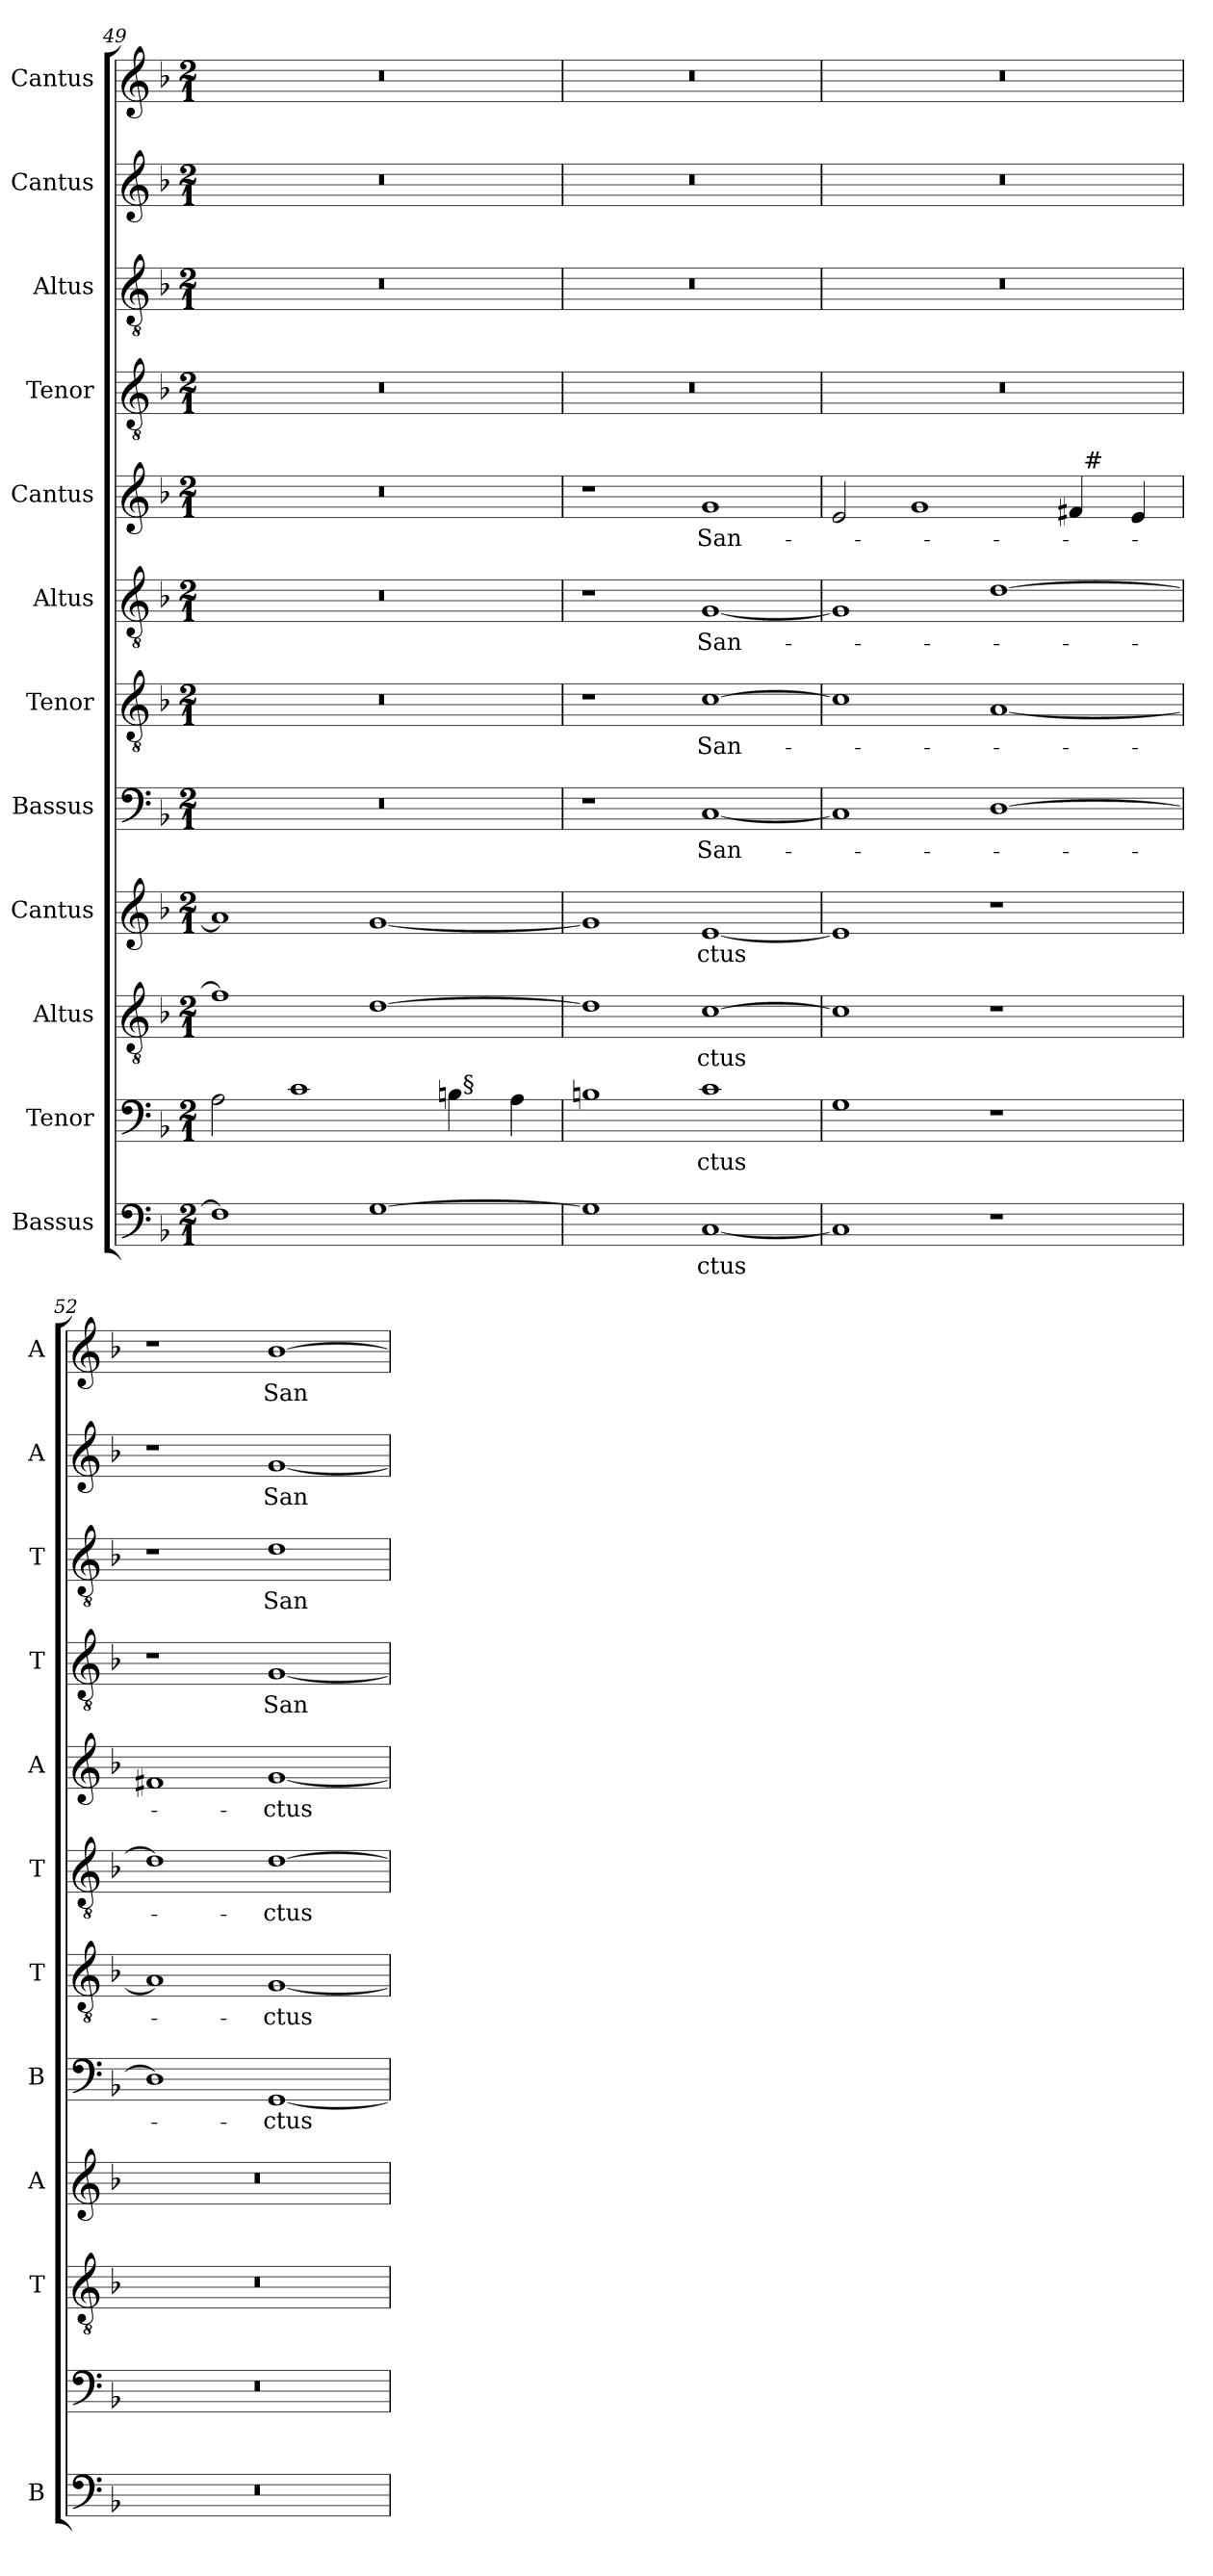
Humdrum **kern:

**kern	**text	**kern	**text	**kern	**text	**kern	**text	**kern	**text	**kern	**text	**kern	**text	**kern	**text	**kern	**text	**kern	**text	**kern	**text	**kern	**text
*part12	*part12	*part11	*part11	*part10	*part10	*part9	*part9	*part8	*part8	*part7	*part7	*part6	*part6	*part5	*part5	*part4	*part4	*part3	*part3	*part2	*part2	*part1	*part1
*staff12	*staff12	*staff11	*staff11	*staff10	*staff10	*staff9	*staff9	*staff8	*staff8	*staff7	*staff7	*staff6	*staff6	*staff5	*staff5	*staff4	*staff4	*staff3	*staff3	*staff2	*staff2	*staff1	*staff1
*I"Bassus	*	*I"Tenor	*	*I"Altus	*	*I"Cantus	*	*I"Bassus	*	*I"Tenor	*	*I"Altus	*	*I"Cantus	*	*I"Tenor	*	*I"Altus	*	*I"Cantus	*	*I"Cantus	*
*I'B	*	*	*	*I'T	*	*I'A	*	*I'B	*	*I'T	*	*I'T	*	*I'A	*	*I'T	*	*I'T	*	*I'A	*	*I'A	*
*clefF4	*	*clefF4	*	*clefGv2	*	*clefG2	*	*clefF4	*	*clefGv2	*	*clefGv2	*	*clefG2	*	*clefGv2	*	*clefGv2	*	*clefG2	*	*clefG2	*
*	*	*	*	*ITrd7c12	*	*	*	*	*	*ITrd7c12	*	*ITrd7c12	*	*	*	*ITrd7c12	*	*ITrd7c12	*	*	*	*	*
*k[b-]	*	*k[b-]	*	*k[b-]	*	*k[b-]	*	*k[b-]	*	*k[b-]	*	*k[b-]	*	*k[b-]	*	*k[b-]	*	*k[b-]	*	*k[b-]	*	*k[b-]	*
*F:	*	*F:	*	*F:	*	*F:	*	*F:	*	*F:	*	*F:	*	*F:	*	*F:	*	*F:	*	*F:	*	*F:	*
*M2/1	*	*M2/1	*	*M2/1	*	*M2/1	*	*M2/1	*	*M2/1	*	*M2/1	*	*M2/1	*	*M2/1	*	*M2/1	*	*M2/1	*	*M2/1	*
=49	=49	=49	=49	=49	=49	=49	=49	=49	=49	=49	=49	=49	=49	=49	=49	=49	=49	=49	=49	=49	=49	=49	=49
!	!	!	!	!	!	!	!	!LO:N:vis=1	!	!LO:N:vis=1	!	!LO:N:vis=1	!	!LO:N:vis=1	!	!LO:N:vis=1	!	!LO:N:vis=1	!	!LO:N:vis=1	!	!LO:N:vis=1	!
*	*	*^	*	*	*	*	*	*	*	*	*	*	*	*	*	*	*	*	*	*	*	*	*
1F]	.	2A\	1ryy	.	1F]	.	1a]	.	0r	.	0r	.	0r	.	0r	.	0r	.	0r	.	0r	.	0r	.
.	.	1c	.	.	.	.	.	.	.	.	.	.	.	.	.	.	.	.	.	.	.	.	.	.
[>1G	.	.	2ryy	.	[>1D	.	[<1g	.	.	.	.	.	.	.	.	.	.	.	.	.	.	.	.	.
.	.	4B\	32ryy	.	.	.	.	.	.	.	.	.	.	.	.	.	.	.	.	.	.	.	.	.
!	!	!	!LO:TX:a:t=§	!	!	!	!	!	!	!	!	!	!	!	!	!	!	!	!	!	!	!	!	!
.	.	.	4...ryy	.	.	.	.	.	.	.	.	.	.	.	.	.	.	.	.	.	.	.	.	.
.	.	4A\	.	.	.	.	.	.	.	.	.	.	.	.	.	.	.	.	.	.	.	.	.	.
=50	=50	=50	=50	=50	=50	=50	=50	=50	=50	=50	=50	=50	=50	=50	=50	=50	=50	=50	=50	=50	=50	=50	=50	=50
!	!	!	!	!	!	!	!	!	!	!	!	!	!	!	!	!	!LO:N:vis=1	!	!LO:N:vis=1	!	!LO:N:vis=1	!	!LO:N:vis=1	!
*	*	*v	*v	*	*	*	*	*	*	*	*	*	*	*	*	*	*	*	*	*	*	*	*	*
1G]	.	1Bn	.	1D]	.	1g]	.	1r	.	1r	.	1r	.	1r	.	0r	.	0r	.	0r	.	0r	.
!	!LO:LY:b	!	!LO:LY:b	!	!LO:LY:b	!	!LO:LY:b	!	!LO:LY:b	!	!LO:LY:b	!	!LO:LY:b	!	!LO:LY:b	!	!	!	!	!	!	!	!
[<1C	-ctus	1c	-ctus	[>1C	-ctus	[<1e	-ctus	[<1C	San-	[>1C	San-	[<1GG	San-	1g	San-	.	.	.	.	.	.	.	.
!!LO:PB:g=z
=51	=51	=51	=51	=51	=51	=51	=51	=51	=51	=51	=51	=51	=51	=51	=51	=51	=51	=51	=51	=51	=51	=51	=51
!	!	!	!	!	!	!	!	!	!	!	!	!	!	!	!	!LO:N:vis=1	!	!LO:N:vis=1	!	!LO:N:vis=1	!	!LO:N:vis=1	!
*	*	*	*	*	*	*	*	*	*	*	*	*	*	*^	*	*	*	*	*	*	*	*	*
1C]	.	1G	.	1C]	.	1e]	.	1C]	.	1C]	.	1GG]	.	2e/	1ryy	.	0r	.	0r	.	0r	.	0r	.
.	.	.	.	.	.	.	.	.	.	.	.	.	.	1g	.	.	.	.	.	.	.	.	.	.
1r	.	1r	.	1r	.	1r	.	[>1D	.	[<1AA	.	[>1D	.	.	2ryy	.	.	.	.	.	.	.	.	.
.	.	.	.	.	.	.	.	.	.	.	.	.	.	4f#/	32ryy	.	.	.	.	.	.	.	.	.
!	!	!	!	!	!	!	!	!	!	!	!	!	!	!	!LO:TX:a:t=#	!	!	!	!	!	!	!	!	!
.	.	.	.	.	.	.	.	.	.	.	.	.	.	.	4...ryy	.	.	.	.	.	.	.	.	.
.	.	.	.	.	.	.	.	.	.	.	.	.	.	4e/	.	.	.	.	.	.	.	.	.	.
=52	=52	=52	=52	=52	=52	=52	=52	=52	=52	=52	=52	=52	=52	=52	=52	=52	=52	=52	=52	=52	=52	=52	=52	=52
!LO:N:vis=1	!	!LO:N:vis=1	!	!LO:N:vis=1	!	!LO:N:vis=1	!	!	!	!	!	!	!	!	!	!	!	!	!	!	!	!	!	!
*	*	*	*	*	*	*	*	*	*	*	*	*	*	*v	*v	*	*	*	*	*	*	*	*	*
0r	.	0r	.	0r	.	0r	.	1D]	.	1AA]	.	1D]	.	1f#X	.	1r	.	1r	.	1r	.	1r	.
!	!	!	!	!	!	!	!	!	!LO:LY:b	!	!LO:LY:b	!	!LO:LY:b	!	!LO:LY:b	!	!LO:LY:b	!	!LO:LY:b	!	!LO:LY:b	!	!LO:LY:b
.	.	.	.	.	.	.	.	[<1GG	-ctus	[<1GG	-ctus	[>1D	-ctus	[<1g	-ctus	[<1GG	San-	1D	San-	[<1g	San-	[>1b-	San-
=	=	=	=	=	=	=	=	=	=	=	=	=	=	=	=	=	=	=	=	=	=	=	=
*-	*-	*-	*-	*-	*-	*-	*-	*-	*-	*-	*-	*-	*-	*-	*-	*-	*-	*-	*-	*-	*-	*-	*-
